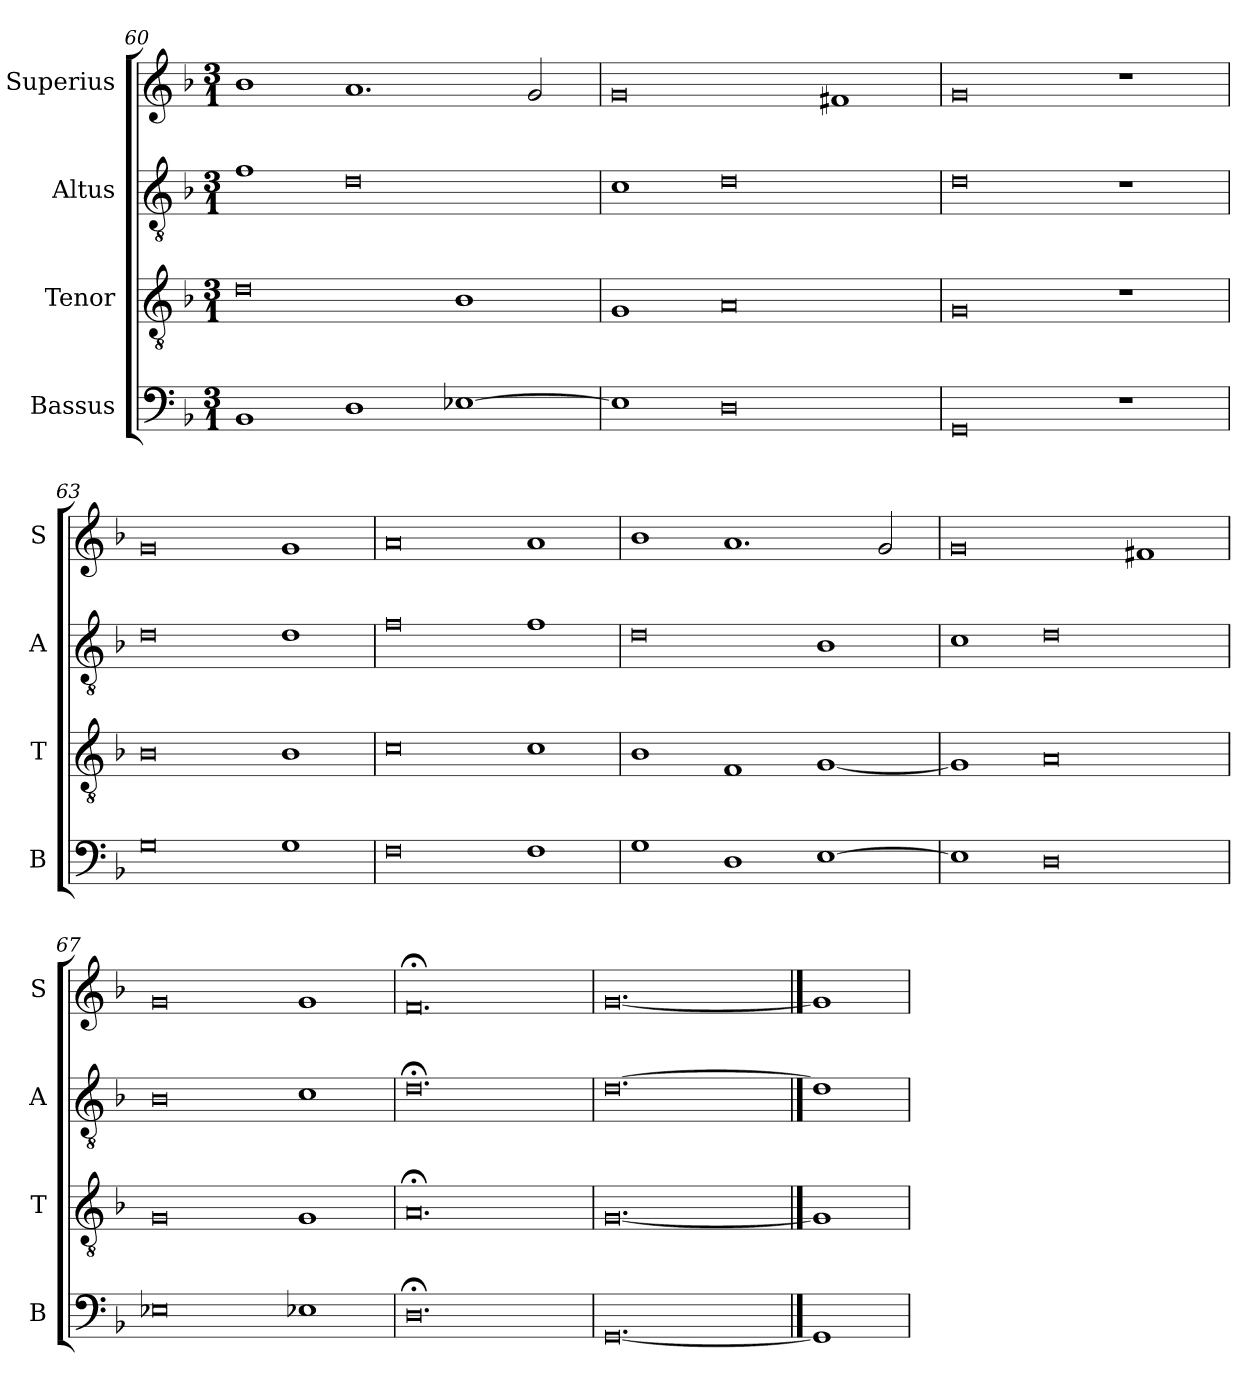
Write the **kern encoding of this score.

**kern	**kern	**kern	**kern
*part4	*part3	*part2	*part1
*staff4	*staff3	*staff2	*staff1
*I"Bassus	*I"Tenor	*I"Altus	*I"Superius
*I'B	*I'T	*I'A	*I'S
*clefF4	*clefGv2	*clefGv2	*clefG2
*k[b-]	*k[b-]	*k[b-]	*k[b-]
*F:	*F:	*F:	*F:
*M3/1	*M3/1	*M3/1	*M3/1
=60	=60	=60	=60
1BB-	0d	1f	1b-
1D	.	0d	1.a
[1E-X	1B-	.	.
.	.	.	2g
=61	=61	=61	=61
1E-]	1G	1c	0g
0D	0A	0d	.
.	.	.	1f#X
=62	=62	=62	=62
0GG	0G	0d	0g
1r	1r	1r	1r
=63	=63	=63	=63
0G	0B-	0d	0g
1G	1B-	1d	1g
=64	=64	=64	=64
0F	0c	0f	0a
1F	1c	1f	1a
=65	=65	=65	=65
1G	1B-	0d	1b-
1D	1F	.	1.a
[1E	[1G	1B-	.
.	.	.	2g
=66	=66	=66	=66
1E]	1G]	1c	0g
0D	0A	0d	.
.	.	.	1f#X
=67	=67	=67	=67
0E-X	0G	0B-	0g
1E-X	1G	1c	1g
=68	=68	=68	=68
0.D;<	0.A;<	0.d;<	0.f;<
=69	=69	=69	=69
[0.GG	[0.G	[0.d	[0.g
==70	==70	==70	==70
1GG]	1G]	1d]	1g]
=	=	=	=
*-	*-	*-	*-
